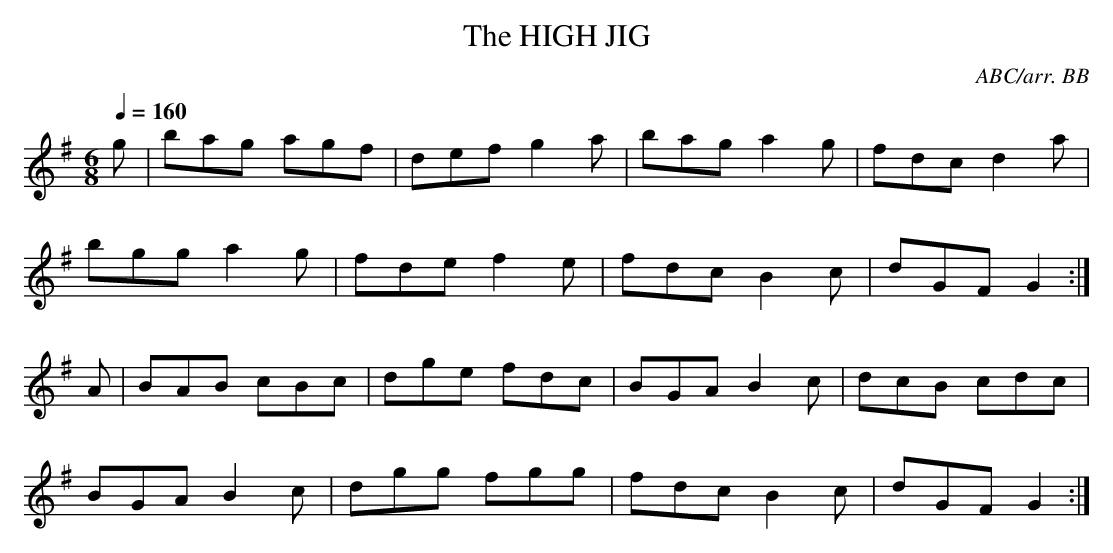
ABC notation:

X:1
T:HIGH JIG, The
C:ABC/arr. BB
Q:1/4=160
L:1/8
M:6/8
K:G
g|bag agf|def g2a|bag a2g|fdc d2a|
bgg a2g|fde f2e|fdc B2c|dGF G2:|
A|BAB cBc|dge fdc|BGA B2c|dcB cdc|
BGA B2c|dgg fgg|fdc B2c|dGF G2:|
